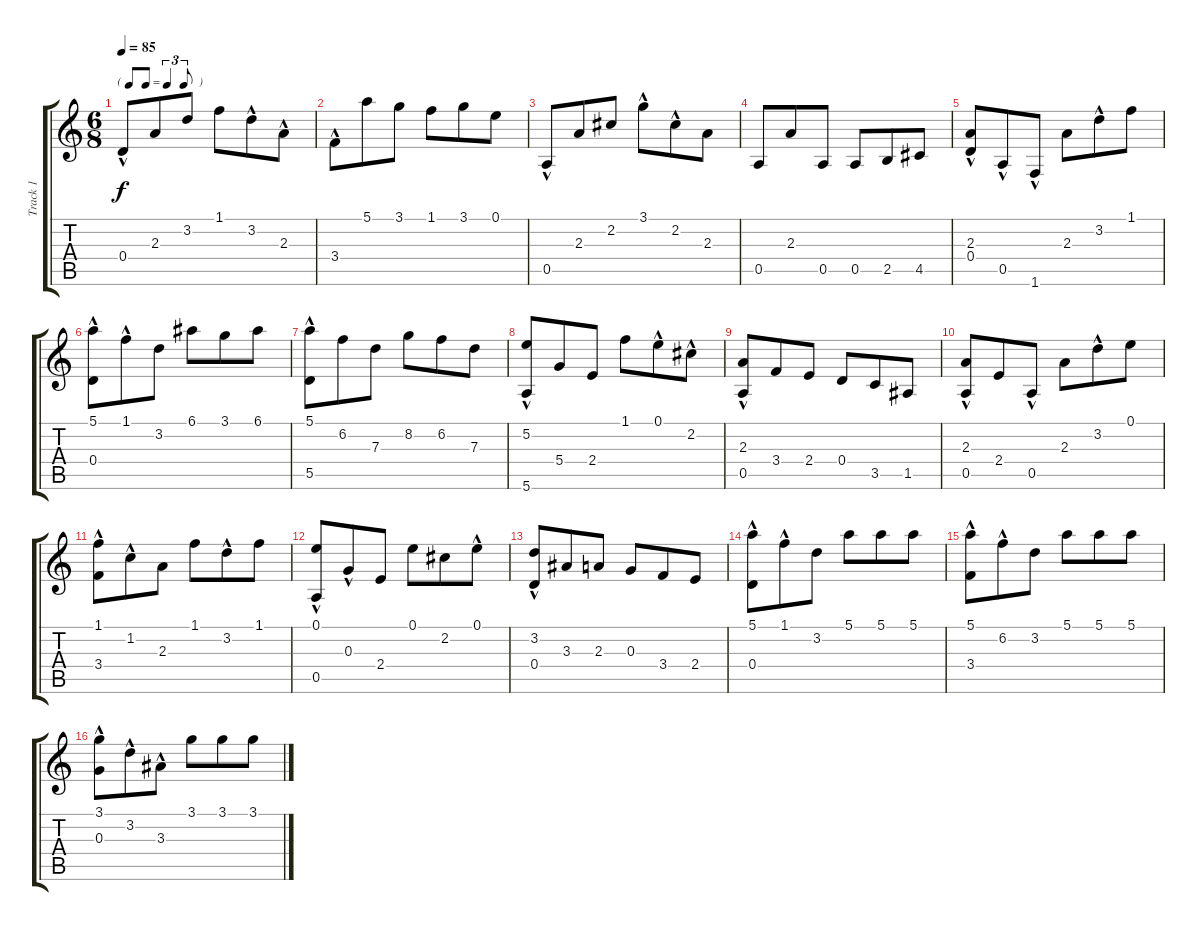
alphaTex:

\track ("Track 1" "Track 1") {instrument acousticguitarnylon}
\staff {score tabs}
\tuning (E4 B3 G3 D3 A2 E2) {hide}
\ts (6 8)
\tf triplet8th
\tempo 85
\clef g2
\ks c
0.4{hac}.8{dy f instrument acousticguitarnylon} 2.3.8 3.2.8 1.1.8 3.2{hac}.8 2.3{hac}.8 |
3.4{hac}.8 5.1.8 3.1.8 1.1.8 3.1.8 0.1.8 |
0.5{hac}.8 2.3.8 2.2.8 3.1{hac}.8 2.2{hac}.8 2.3.8 |
0.5.8 2.3.8 0.5.8 0.5.8 2.5.8 4.5.8 |
(2.3{hac} 0.4{hac}).8 0.5{hac}.8 1.6{hac}.8 2.3.8 3.2{hac}.8 1.1.8 |
(5.1{hac} 0.4{hac}).8 1.1{hac}.8 3.2.8 6.1.8 3.1.8 6.1.8 |
(5.1{hac} 5.5{hac}).8 6.2.8 7.3.8 8.2.8 6.2.8 7.3.8 |
(5.2{hac} 5.6{hac}).8 5.4.8 2.4.8 1.1.8 0.1{hac}.8 2.2{hac}.8 |
(2.3{hac} 0.5).8 3.4.8 2.4.8 0.4.8 3.5.8 1.5.8 |
(2.3{hac} 0.5).8 2.4.8 0.5{hac}.8 2.3.8 3.2{hac}.8 0.1.8 |
(1.1{hac} 3.4{hac}).8 1.2{hac}.8 2.3.8 1.1.8 3.2{hac}.8 1.1.8 |
(0.1{hac} 0.5{hac}).8 0.3{hac}.8 2.4.8 0.1.8 2.2.8 0.1{hac}.8 |
(3.2{hac} 0.4).8 3.3.8 2.3.8 0.3.8 3.4.8 2.4.8 |
(5.1{hac} 0.4{hac}).8 1.1{hac}.8 3.2.8 5.1.8 5.1.8 5.1.8 |
(5.1{hac} 3.4).8 6.2{hac}.8 3.2.8 5.1.8 5.1.8 5.1.8 |
(3.1{hac} 0.3).8 3.2{hac}.8 3.3{hac}.8 3.1.8 3.1.8 3.1.8
